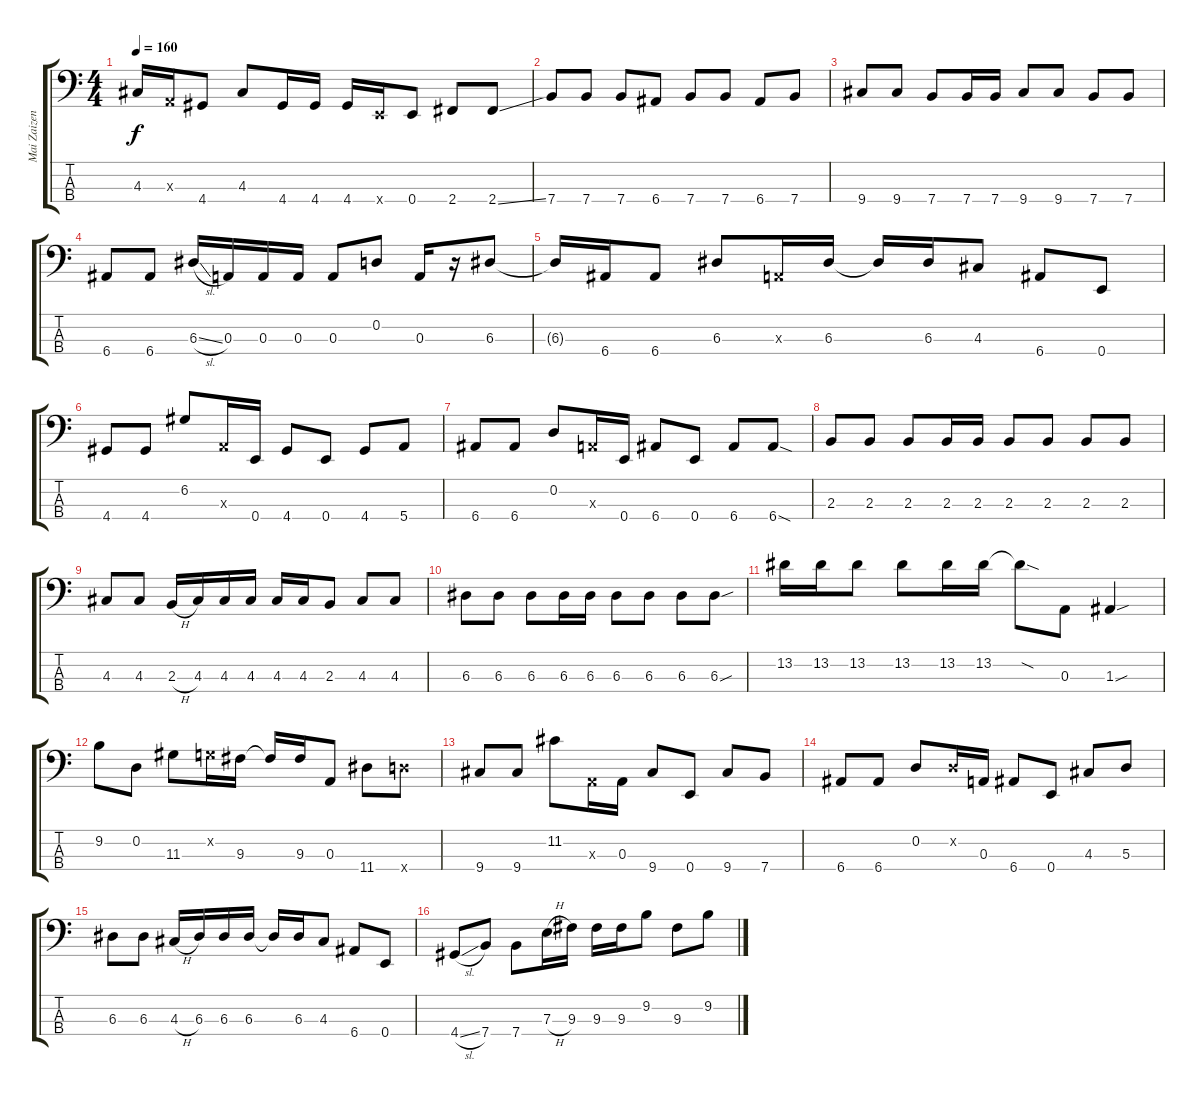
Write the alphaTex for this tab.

\track ("Mai Zaizen (Bass)" "Mai Zaizen") {instrument electricbassfinger}
\staff {score tabs}
\tuning (G2 D2 A1 E1) {hide}
\ts (4 4)
\tempo 160
\clef f4
\ks c
4.3{t}.16{dy f} 0.3{x}.16 4.4.8 4.3.8 4.4.16 4.4.16 4.4.16 0.4{x}.16 0.4.8 2.4.8 2.4{ss}.8 |
7.4.8 7.4.8 7.4.8 6.4.8 7.4.8 7.4.8 6.4.8 7.4.8 |
9.4.8 9.4.8 7.4.8 7.4.16 7.4.16 9.4.8 9.4.8 7.4.8 7.4.8 |
6.4.8 6.4.8 6.3{sl}.16 0.3.16 0.3.16 0.3.16 0.3.8 0.2.8 0.3.16 r.16 6.3.8 |
6.3{t}.16 6.4.16 6.4.8 6.3.8 0.3{x}.16 6.3.16 6.3{t}.16 6.3.16 4.3.8 6.4.8 0.4.8 |
4.4.8 4.4.8 6.2.8 0.3{x}.16 0.4.16 4.4.8 0.4.8 4.4.8 5.4.8 |
6.4.8 6.4.8 0.2.8 0.3{x}.16 0.4.16 6.4.8 0.4.8 6.4.8 6.4{sod}.8 |
2.3.8 2.3.8 2.3.8 2.3.16 2.3.16 2.3.8 2.3.8 2.3.8 2.3.8 |
4.3.8 4.3.8 2.3{h}.16 4.3.16 4.3.16 4.3.16 4.3.16 4.3.16 2.3.8 4.3.8 4.3.8 |
6.3.8 6.3.8 6.3.8 6.3.16 6.3.16 6.3.8 6.3.8 6.3.8 6.3{sou}.8 |
13.2.16 13.2.16 13.2.8 13.2.8 13.2.16 13.2.16 13.2{sod t}.8 0.3.8 1.3{sou}.4 |
9.2.8 0.2.8 11.3.8 5.2{x}.16 9.3.16 9.3{t}.16 9.3.16 0.3.8 11.4.8 10.4{x}.8 |
9.4.8 9.4.8 11.2.8 0.3{x}.16 0.3.16 9.4.8 0.4.8 9.4.8 7.4.8 |
6.4.8 6.4.8 0.2.8 0.2{x}.16 0.3.16 6.4.8 0.4.8 4.3.8 5.3.8 |
6.3.8 6.3.8 4.3{h}.16 6.3.16 6.3.16 6.3.16 6.3{t}.16 6.3.16 4.3.8 6.4.8 0.4.8 |
4.4{sl}.8 7.4.8 7.4.8 7.3{h}.16 9.3.16 9.3.16 9.3.16 9.2.8 9.3.8 9.2{sl}.8
